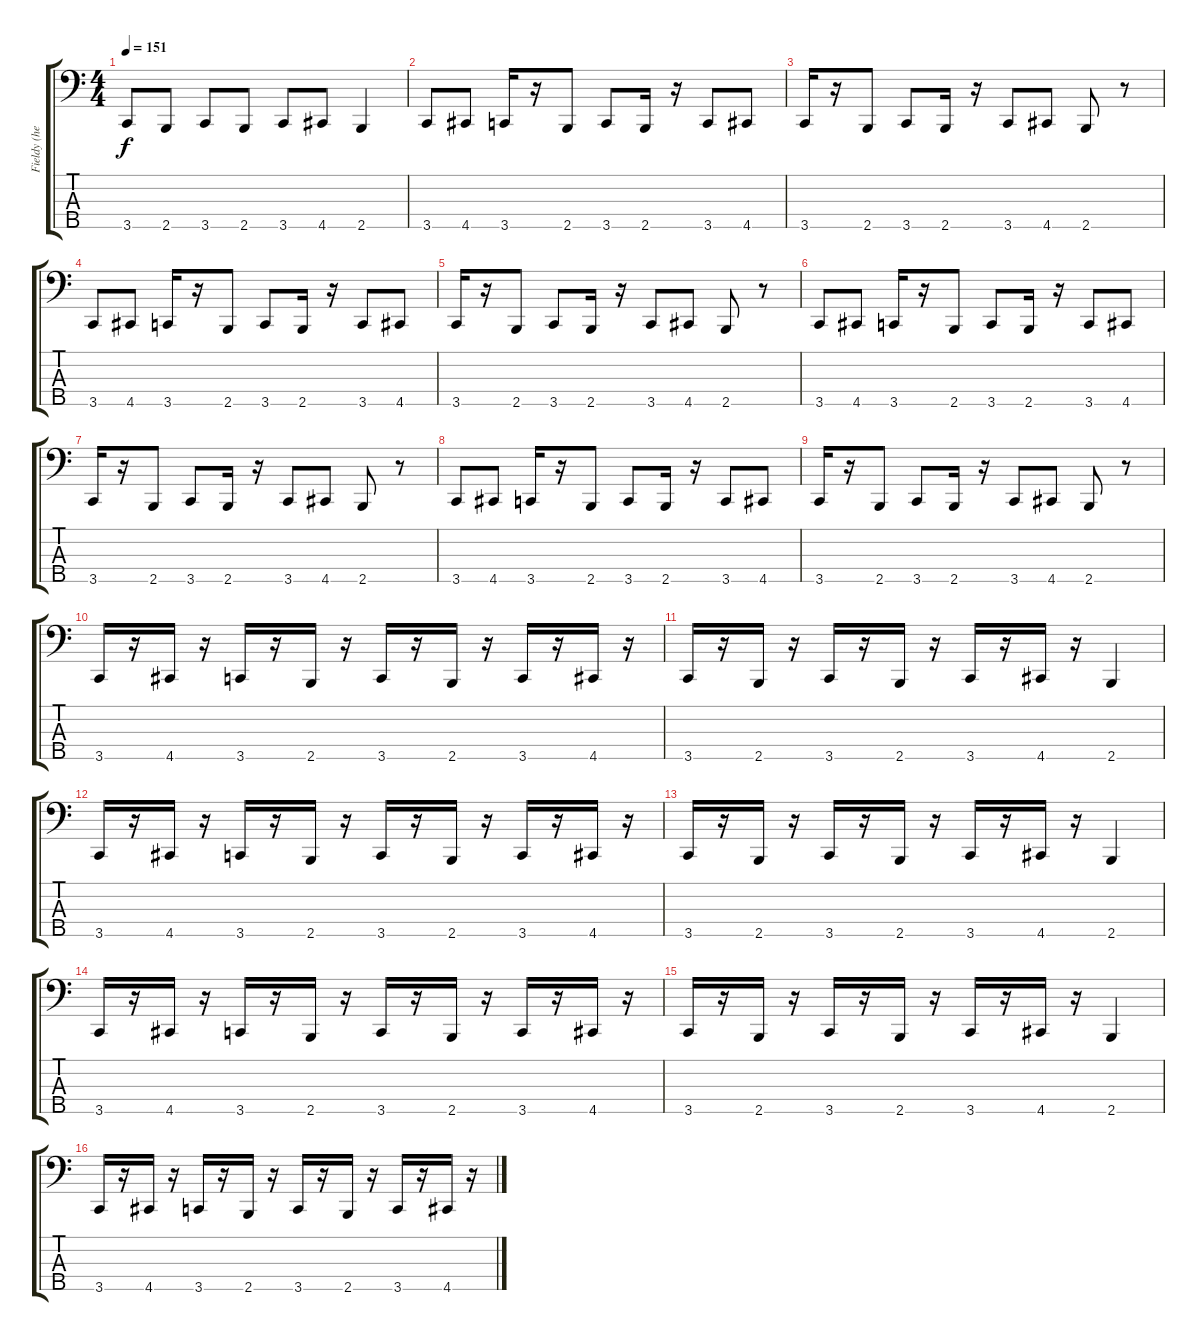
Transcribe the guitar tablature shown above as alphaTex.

\track ("Fieldy (heavy slap)" "Fieldy (he") {instrument slapbass1}
\staff {score tabs}
\tuning (F2 C2 G1 D1 A0) {hide}
\ts (4 4)
\tempo 151
\clef f4
\ks c
3.5.8{dy f} 2.5.8 3.5.8 2.5.8 3.5.8 4.5.8 2.5.4 |
3.5.8 4.5.8 3.5.16 r.16 2.5.8 3.5.8 2.5.16 r.16 3.5.8 4.5.8 |
3.5.16 r.16 2.5.8 3.5.8 2.5.16 r.16 3.5.8 4.5.8 2.5.8 r.8 |
3.5.8 4.5.8 3.5.16 r.16 2.5.8 3.5.8 2.5.16 r.16 3.5.8 4.5.8 |
3.5.16 r.16 2.5.8 3.5.8 2.5.16 r.16 3.5.8 4.5.8 2.5.8 r.8 |
3.5.8 4.5.8 3.5.16 r.16 2.5.8 3.5.8 2.5.16 r.16 3.5.8 4.5.8 |
3.5.16 r.16 2.5.8 3.5.8 2.5.16 r.16 3.5.8 4.5.8 2.5.8 r.8 |
3.5.8 4.5.8 3.5.16 r.16 2.5.8 3.5.8 2.5.16 r.16 3.5.8 4.5.8 |
3.5.16 r.16 2.5.8 3.5.8 2.5.16 r.16 3.5.8 4.5.8 2.5.8 r.8 |
3.5.16 r.16 4.5.16 r.16 3.5.16 r.16 2.5.16 r.16 3.5.16 r.16 2.5.16 r.16 3.5.16 r.16 4.5.16 r.16 |
3.5.16 r.16 2.5.16 r.16 3.5.16 r.16 2.5.16 r.16 3.5.16 r.16 4.5.16 r.16 2.5.4 |
3.5.16 r.16 4.5.16 r.16 3.5.16 r.16 2.5.16 r.16 3.5.16 r.16 2.5.16 r.16 3.5.16 r.16 4.5.16 r.16 |
3.5.16 r.16 2.5.16 r.16 3.5.16 r.16 2.5.16 r.16 3.5.16 r.16 4.5.16 r.16 2.5.4 |
3.5.16 r.16 4.5.16 r.16 3.5.16 r.16 2.5.16 r.16 3.5.16 r.16 2.5.16 r.16 3.5.16 r.16 4.5.16 r.16 |
3.5.16 r.16 2.5.16 r.16 3.5.16 r.16 2.5.16 r.16 3.5.16 r.16 4.5.16 r.16 2.5.4 |
3.5.16 r.16 4.5.16 r.16 3.5.16 r.16 2.5.16 r.16 3.5.16 r.16 2.5.16 r.16 3.5.16 r.16 4.5.16 r.16
